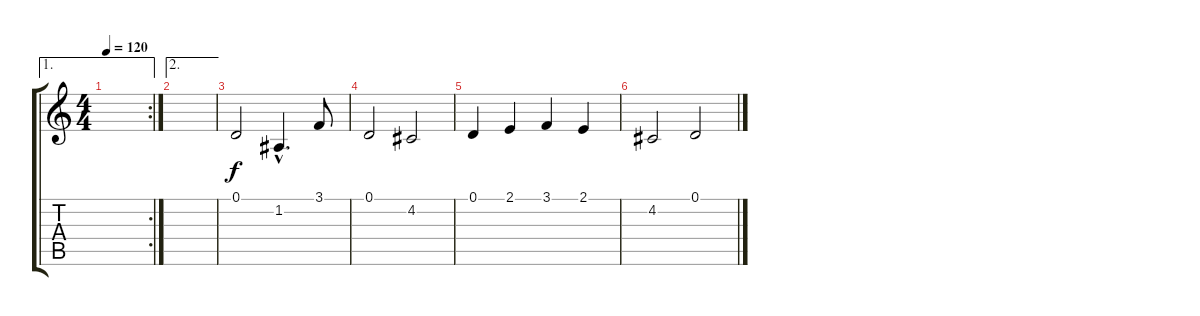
\track "" {instrument tremolostrings}
\staff {score tabs}
\tuning (D4 A3 F3 C3 G2 D2) {hide}
\ae 1
\rc 2
\ts (4 4)
\tempo 120
\clef g2
\ks c
|
\ae 2
|
0.1.2{instrument pad4choir} 1.2{hac}.4{d} 3.1.8 |
0.1.2 4.2.2 |
0.1.4 2.1.4 3.1.4 2.1.4 |
4.2.2 0.1.2
